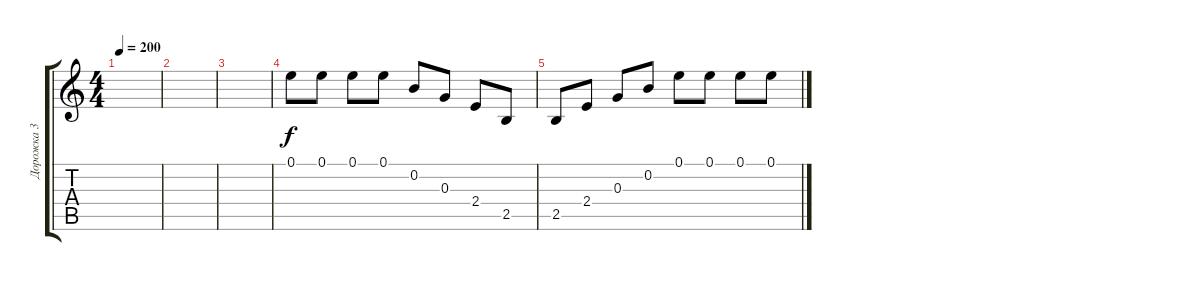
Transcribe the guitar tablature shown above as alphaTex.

\track ("Дорожка 3" "Дорожка 3") {instrument acousticguitarnylon}
\staff {score tabs}
\tuning (E4 B3 G3 D3 A2 E2) {hide}
\ts (4 4)
\tempo 200
\clef g2
\ks c
|
|
|
0.1.8 0.1.8 0.1.8 0.1.8 0.2.8 0.3.8 2.4.8 2.5.8 |
2.5.8 2.4.8 0.3.8 0.2.8 0.1.8 0.1.8 0.1.8 0.1.8
